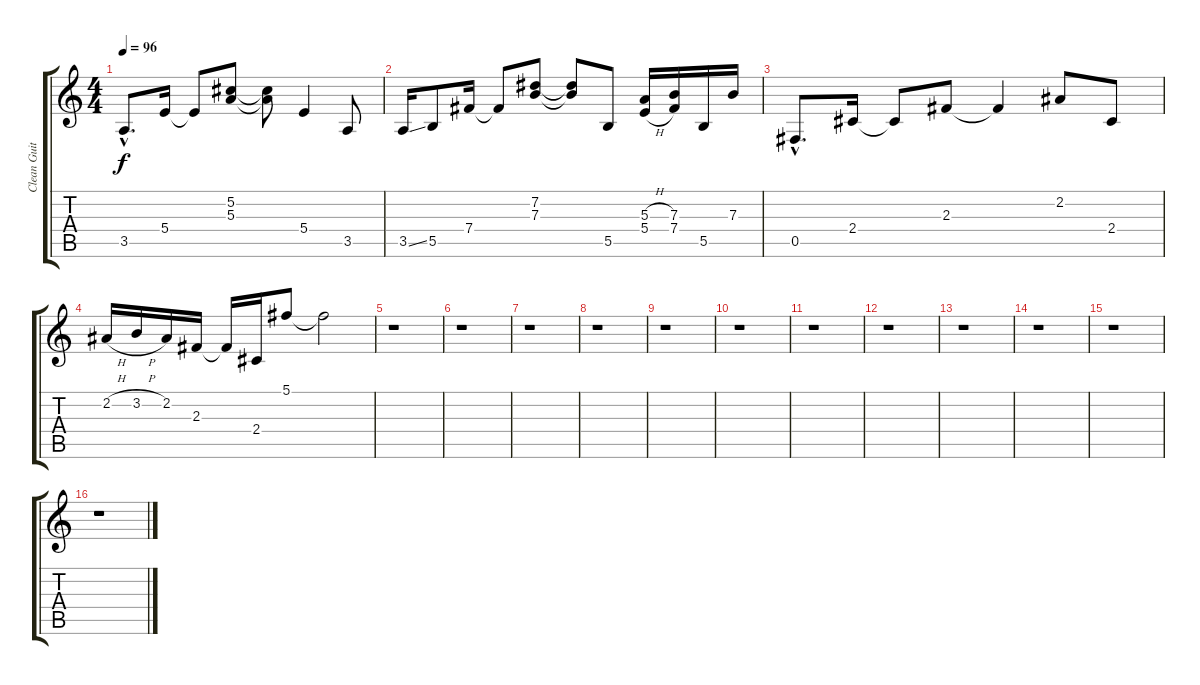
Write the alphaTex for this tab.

\track ("Clean Guitar" "Clean Guit") {instrument electricguitarclean}
\staff {score tabs}
\tuning (Db4 Ab3 E3 B2 Gb2 B1) {hide}
\ts (4 4)
\tempo 96
\clef g2
\ks c
3.5{hac}.8{d dy f} 5.4.16 5.4{t}.8 (5.2 5.3).8 (5.2{t} 5.3{t}).8 5.4.4 3.5.8 |
3.5{ss}.16 5.5.8 7.4.16 7.4{t}.8 (7.2 7.3).8 (7.2{t} 7.3{t}).8 5.5.8 (5.3{h} 5.4{h}).16 (7.3 7.4).16 5.5.16 7.3.16 |
0.5{hac}.8{d} 2.4.16 2.4{t}.8 2.3.8 2.3{t}.4 2.2.8 2.4.8 |
2.2{h}.16 3.2{h}.16 2.2.16 2.3.16 2.3{t}.16 2.4.16 5.1.8 5.1{t}.2 |
r.1 |
r.1 |
r.1 |
r.1 |
r.1 |
r.1 |
r.1 |
r.1 |
r.1 |
r.1 |
r.1 |
r.1
